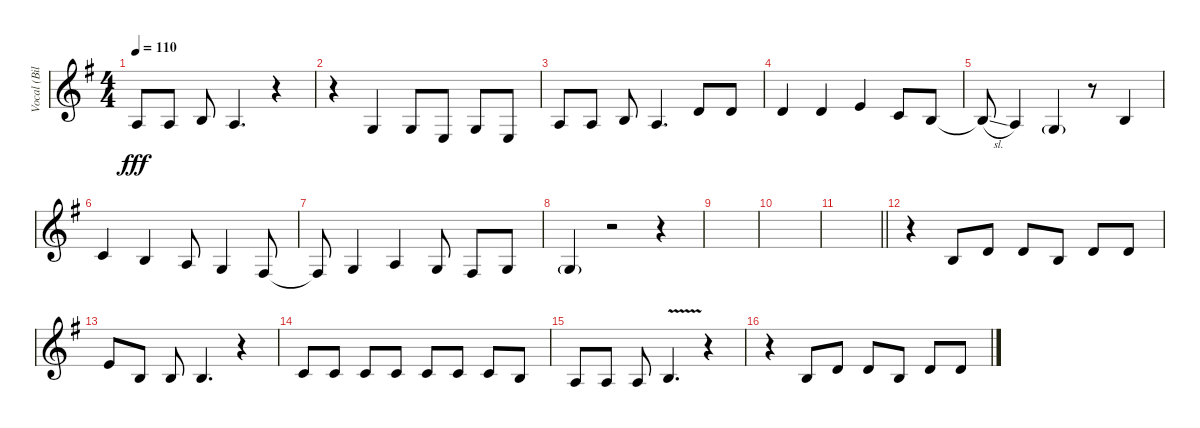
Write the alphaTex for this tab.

\track ("Vocal (Billie Joe)" "Vocal (Bil") {instrument altosax}
\staff {score}
\tuning (E4 B3 G3 D3 A2 E2) {hide}
\ts (4 4)
\tempo 110
\clef g2
\ks g
2.3.8{dy fff} 2.3.8 0.2.8 2.3.4{d} r.4 |
r.4 0.3.4 0.3.8 2.4.8 0.3.8 2.4.8 |
2.3.8 2.3.8 0.2.8 2.3.4{d} 3.2.8 3.2.8 |
3.2.4 3.2.4 0.1.4 1.2.8 4.3.8 |
4.3{sl t}.8 2.3.4 0.3{g}.4 r.8 0.2.4 |
1.2.4 0.2.4 2.3.8 0.3.4 4.4.8 |
4.4{t}.8 0.3.4 2.3.4 0.3.8 4.4.8 0.3.8 |
0.3{g}.4 r.2 r.4 |
|
|
\barLineRight lightlight
|
r.4 0.2.8 3.2.8 3.2.8 0.2.8 3.2.8 3.2.8 |
0.1.8 0.2.8 0.2.8 0.2.4{d} r.4 |
1.2.8 1.2.8 1.2.8 1.2.8 1.2.8 1.2.8 1.2.8 0.2.8 |
2.3.8 2.3.8 2.3.8 0.2{v}.4{d} r.4 |
r.4 0.2.8 3.2.8 3.2.8 0.2.8 3.2.8 3.2.8
